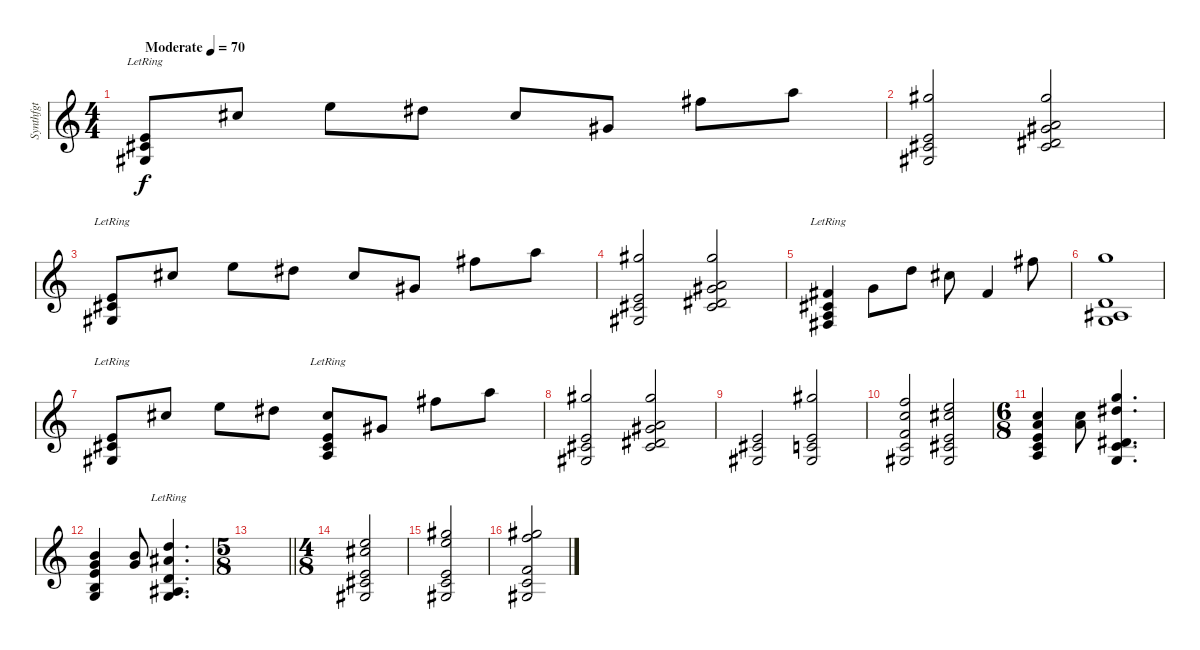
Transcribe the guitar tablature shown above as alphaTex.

\track ("Synthfgt" "Synthfgt") {instrument stringensemble1}
\staff {score}
\tuning (Eb4 Bb3 Gb3 Db3 Ab2 Db2) {hide}
\ts (4 4)
\tempo (70 "Moderate")
\clef g2
\ks c
(10.3{lr} 12.4{lr} 12.5{lr}).8{dy f instrument stringensemble1} 10.1.8 13.1.8 12.1.8 10.1.8 10.2.8 15.1.8 18.1.8 |
(17.1 15.4 17.5 19.6).2 (0.1 22.2 20.4 24.5 24.6).2 |
(10.3{lr} 12.4{lr} 12.5{lr}).8 10.1.8 13.1.8 12.1.8 10.1.8 10.2.8 15.1.8 18.1.8 |
(17.1 15.4 17.5 19.6).2 (0.1 22.2 20.4 24.5 24.6).2 |
(0.3{lr} 17.4{lr} 17.5{lr} 20.6{lr}).4 18.4.8 16.2.8 15.2.8 17.4.4 15.1.8 |
(16.1 0.2 18.5 18.6).1 |
(10.3{lr} 12.4{lr} 12.5{lr}).8 10.1.8 13.1.8 12.1.8 (10.1{lr} 10.3{lr} 12.4{lr} 13.5{lr}).8 10.2.8 15.1.8 18.1.8 |
(17.1 15.4 17.5 19.6).2 (0.1 22.2 20.4 24.5 24.6).2 |
(10.3 12.4 12.5).2 (17.1 15.4 16.5 19.6).2 |
(14.1 14.2 11.3 11.4 12.5).2 (18.2 19.3 15.4 17.5 19.6).2 |
\ts (6 8)
(9.1 11.2 10.3 11.4 13.5).4 (9.1 11.2).8 (16.1 17.2 14.4 16.5 18.6).4{d} |
(8.1 9.2 10.3 10.4 11.5).4 (8.1 9.2).8 (11.1{lr} 12.2{lr} 8.3{lr} 9.4{lr} 11.5{lr}).4{d} |
\ts (5 8)
\barLineRight lightlight
|
\ts (4 8)
(18.2 19.3 15.4 17.5 19.6).2 |
(17.1 18.2 10.3 11.4 12.5).2 |
(17.1 6.3 28.4 21.5 19.6).2
